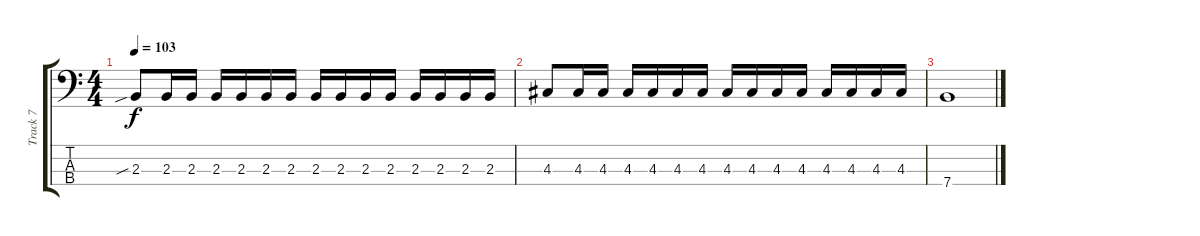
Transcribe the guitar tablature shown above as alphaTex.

\track ("Track 7" "Track 7") {instrument fretlessbass}
\staff {score tabs}
\tuning (G2 D2 A1 E1) {hide}
\ts (4 4)
\tempo 103
\clef f4
\ks c
2.3{sib}.8{dy f} 2.3.16 2.3.16 2.3.16 2.3.16 2.3.16 2.3.16 2.3.16 2.3.16 2.3.16 2.3.16 2.3.16 2.3.16 2.3.16 2.3.16 |
4.3.8 4.3.16 4.3.16 4.3.16 4.3.16 4.3.16 4.3.16 4.3.16 4.3.16 4.3.16 4.3.16 4.3.16 4.3.16 4.3.16 4.3.16 |
7.4.1
